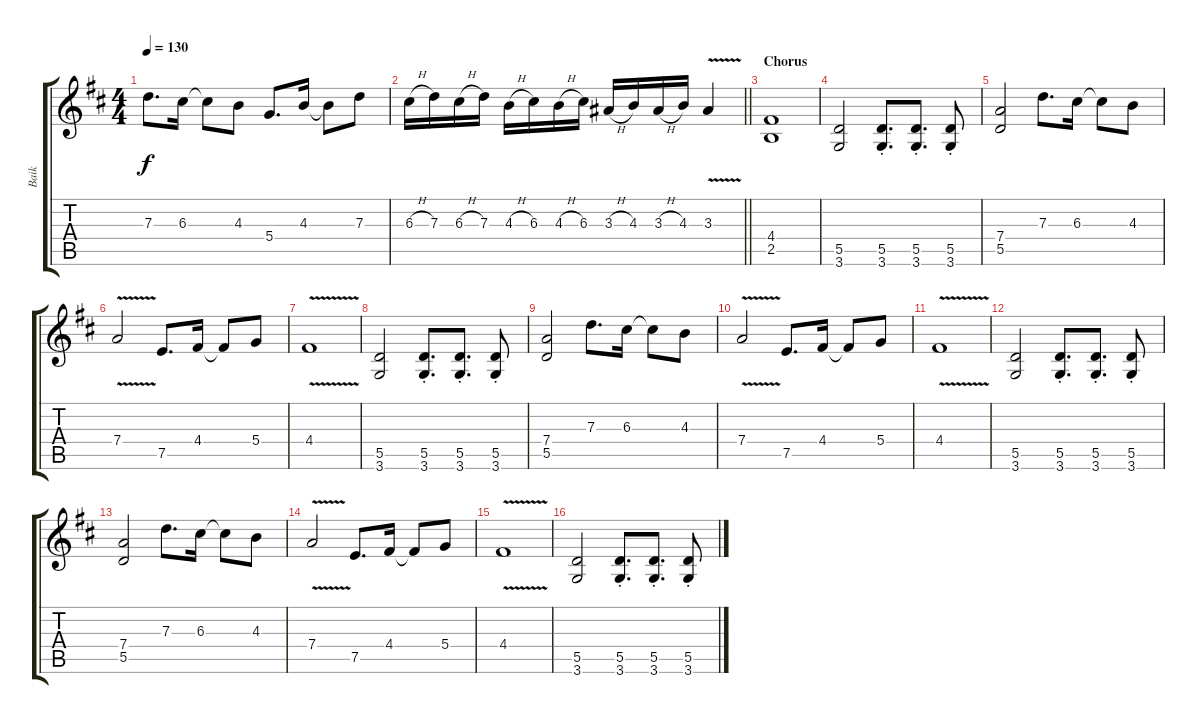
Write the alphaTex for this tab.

\track ("Baik" "Baik") {instrument distortionguitar}
\staff {score tabs}
\tuning (E4 B3 G3 D3 A2 E2) {hide}
\ts (4 4)
\tempo 130
\clef g2
\ks bminor
7.3.8{d dy f} 6.3.16 6.3{t}.8 4.3.8 5.4.8{d} 4.3.16 4.3{t}.8 7.3.8 |
\barLineRight lightlight
6.3{h}.16 7.3.16 6.3{h}.16 7.3.16 4.3{h}.16 6.3.16 4.3{h}.16 6.3.16 3.3{h}.16 4.3.16 3.3{h}.16 4.3.16 3.3{v}.4 |
\section ("" "Chorus")
(4.4 2.5).1 |
(5.5 3.6).2 (5.5{st} 3.6{st}).8{d} (5.5{st} 3.6{st}).8{d} (5.5{st} 3.6{st}).8 |
(7.4 5.5).2 7.3.8{d} 6.3.16 6.3{t}.8 4.3.8 |
7.4{v}.2 7.5.8{d} 4.4.16 4.4{t}.8 5.4.8 |
4.4{v}.1 |
(5.5 3.6).2 (5.5{st} 3.6{st}).8{d} (5.5{st} 3.6{st}).8{d} (5.5{st} 3.6{st}).8 |
(7.4 5.5).2 7.3.8{d} 6.3.16 6.3{t}.8 4.3.8 |
7.4{v}.2 7.5.8{d} 4.4.16 4.4{t}.8 5.4.8 |
4.4{v}.1 |
(5.5 3.6).2 (5.5{st} 3.6{st}).8{d} (5.5{st} 3.6{st}).8{d} (5.5{st} 3.6{st}).8 |
(7.4 5.5).2 7.3.8{d} 6.3.16 6.3{t}.8 4.3.8 |
7.4{v}.2 7.5.8{d} 4.4.16 4.4{t}.8 5.4.8 |
4.4{v}.1 |
(5.5 3.6).2 (5.5{st} 3.6{st}).8{d} (5.5{st} 3.6{st}).8{d} (5.5{st} 3.6{st}).8
